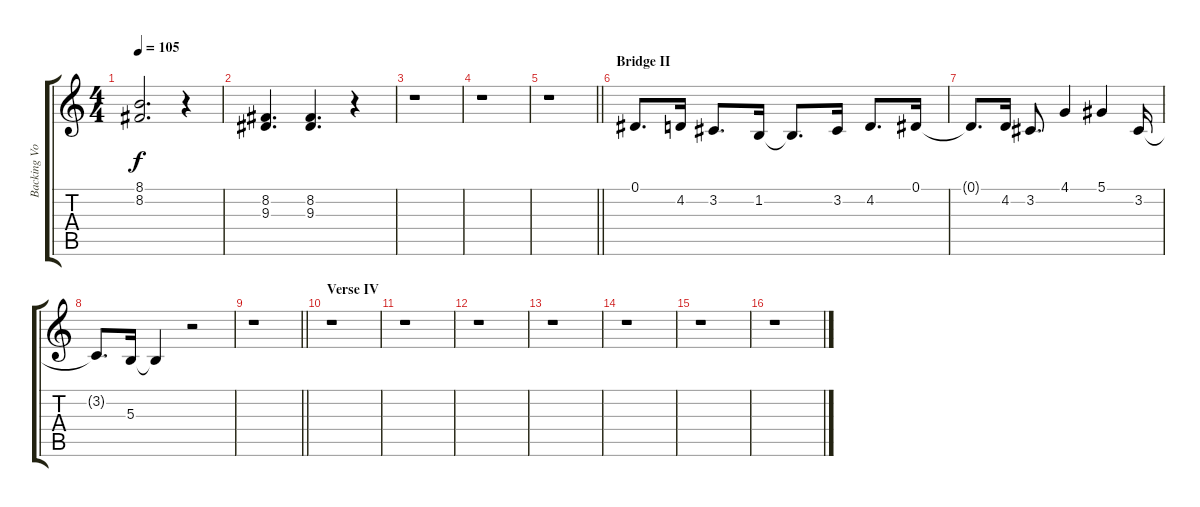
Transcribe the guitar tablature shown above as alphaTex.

\track ("Backing Vocals" "Backing Vo") {instrument oboe}
\staff {score tabs}
\tuning (Eb4 Bb3 Gb3 Db3 Ab2 Eb2) {hide}
\ts (4 4)
\tempo 105
\clef g2
\ks c
(8.1{t} 8.2{t}).2{d dy f} r.4 |
(8.2 9.3).4{d} (8.2 9.3).4{d} r.4 |
r.1 |
r.1 |
\barLineRight lightlight
r.1 |
\section ("" "Bridge II")
0.1.8{d} 4.2.16 3.2.8{d} 1.2.16 1.2{t}.8{d} 3.2.16 4.2.8{d} 0.1.16 |
0.1{t}.8{d} 4.2.16 3.2.8{d} 4.1.4 5.1.4 3.2.16 |
3.2{t}.8{d} 5.3.16 5.3{t}.4 r.2 |
\barLineRight lightlight
r.1 |
\section ("" "Verse IV")
r.1 |
r.1 |
r.1 |
r.1 |
r.1 |
r.1 |
r.1
